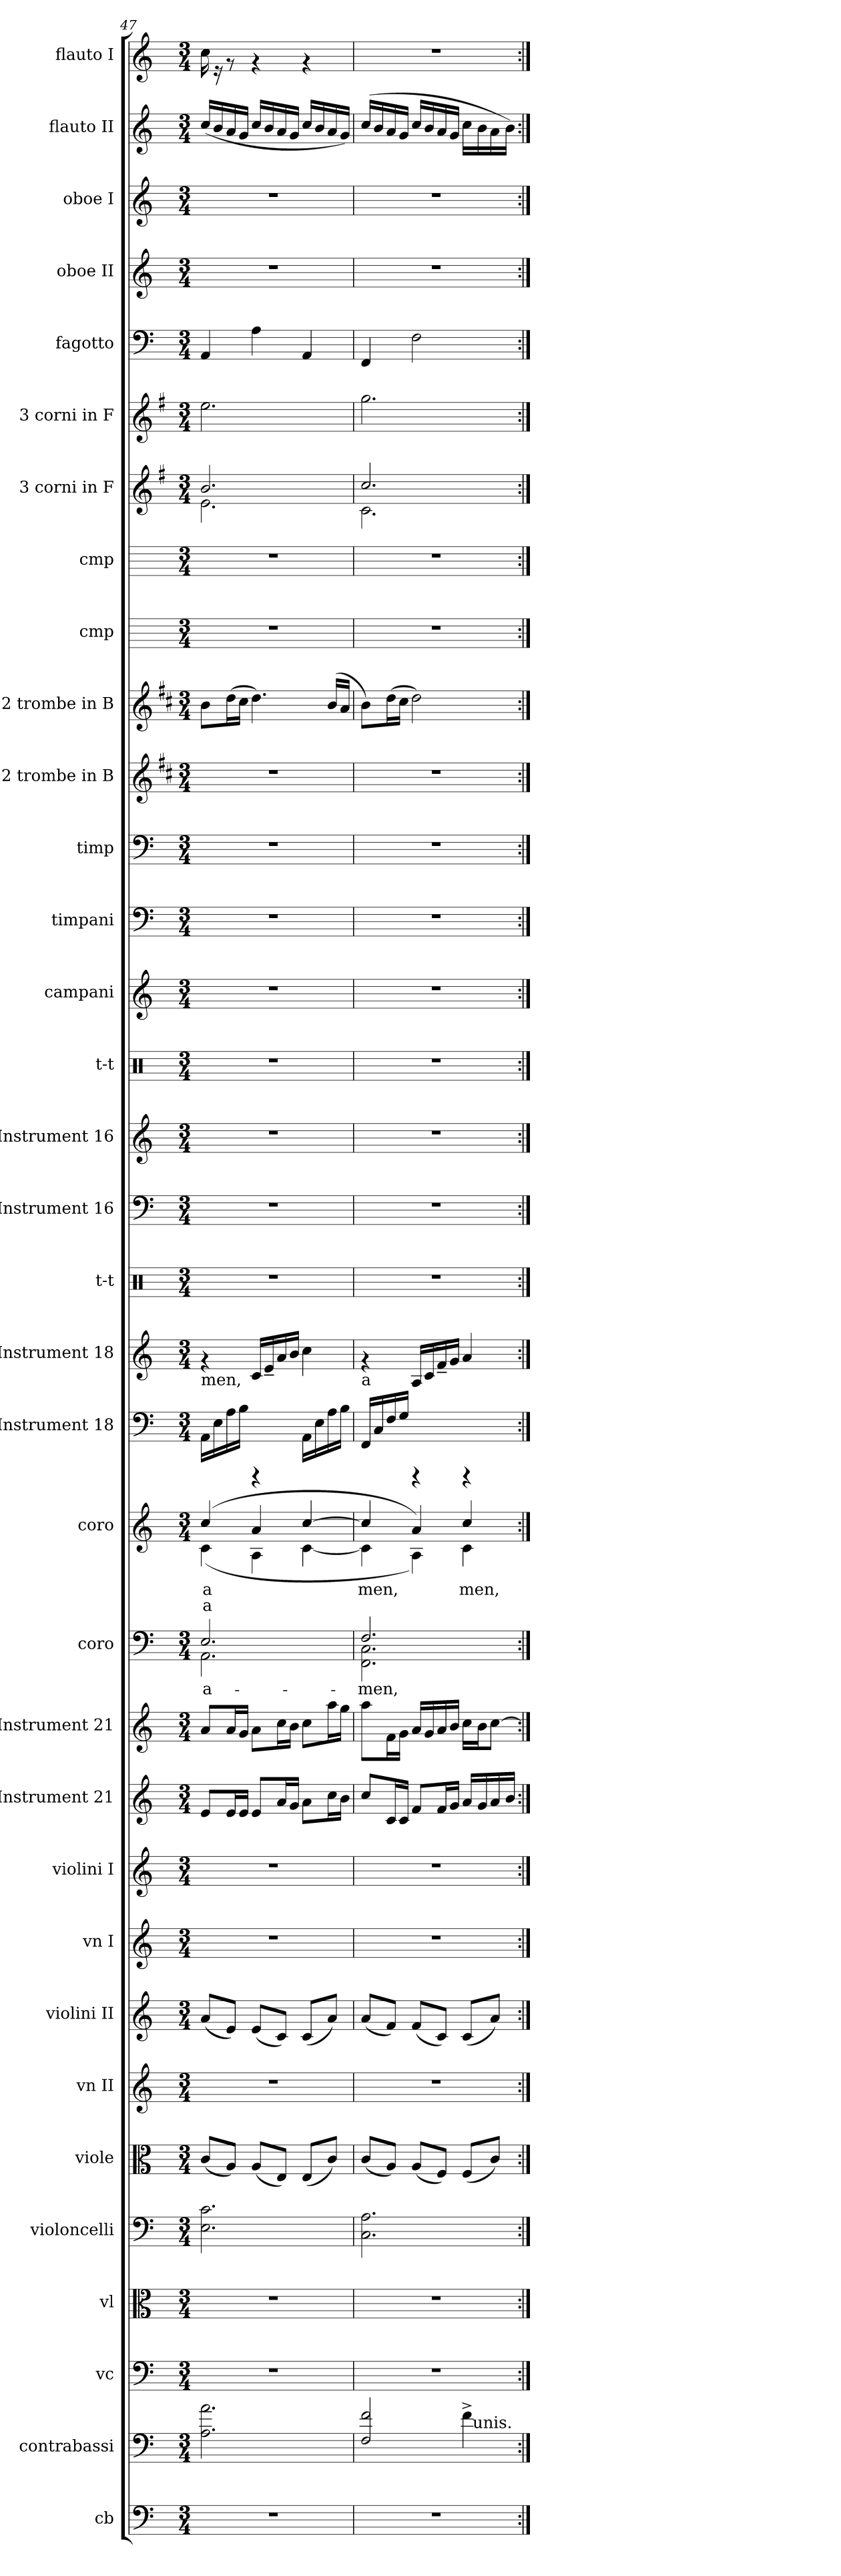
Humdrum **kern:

**kern	**kern	**kern	**kern	**kern	**kern	**kern	**kern	**kern	**kern	**kern	**kern	**kern	**text	**kern	**text	**text	**kern	**kern	**kern	**kern	**kern	**kern	**kern	**kern	**kern	**kern	**kern	**kern	**kern	**kern	**kern	**kern	**kern	**kern	**kern	**kern
*part34	*part33	*part32	*part31	*part30	*part29	*part28	*part27	*part26	*part25	*part24	*part23	*part22	*part22	*part21	*part21	*part21	*part20	*part19	*part18	*part17	*part16	*part15	*part14	*part13	*part12	*part11	*part10	*part9	*part8	*part7	*part6	*part5	*part4	*part3	*part2	*part1
*staff34	*staff33	*staff32	*staff31	*staff30	*staff29	*staff28	*staff27	*staff26	*staff25	*staff24	*staff23	*staff22	*staff22	*staff21	*staff21	*staff21	*staff20	*staff19	*staff18	*staff17	*staff16	*staff15	*staff14	*staff13	*staff12	*staff11	*staff10	*staff9	*staff8	*staff7	*staff6	*staff5	*staff4	*staff3	*staff2	*staff1
*I"cb	*I"contrabassi	*I"vc	*I"vl	*I"violoncelli	*I"viole	*I"vn II	*I"violini II	*I"vn I	*I"violini I	*I"Instrument 21	*I"Instrument 21	*I"coro	*	*I"coro	*	*	*I"Instrument 18	*I"Instrument 18	*I"t-t	*I"Instrument 16	*I"Instrument 16	*I"t-t	*I"campani	*I"timpani	*I"timp	*I"2 trombe  in B	*I"2 trombe  in B	*I"cmp	*I"cmp	*I"3 corni  in F	*I"3 corni  in F	*I"fagotto	*I"oboe II	*I"oboe I	*I"flauto II	*I"flauto I
*I'cb	*I'cb	*I'vc	*I'vl	*I'vc	*I'vl	*I'vn II	*I'vn II	*I'vn I	*I'vn I	*	*	*	*	*	*	*	*	*	*	*	*	*I't-t	*I'cmp	*I'timp	*I'timp	*	*	*	*	*	*	*I'fag	*I'ob II	*I'ob I	*I'fl II	*I'fl I
*clefF4	*clefF4	*clefF4	*clefC3	*clefF4	*clefC3	*clefG2	*clefG2	*clefG2	*clefG2	*clefG2	*clefG2	*clefF4	*	*clefG2	*	*	*clefF4	*clefG2	*clefX	*clefF4	*clefG2	*clefX	*clefG2	*clefF4	*clefF4	*clefG2	*clefG2	*	*	*clefG2	*clefG2	*clefF4	*clefG2	*clefG2	*clefG2	*clefG2
*	*ITrd7c12	*	*	*	*	*	*	*	*	*	*	*	*	*	*	*	*	*	*	*	*	*	*	*	*	*ITrd1c2	*ITrd1c2	*ITrd-3c-5	*ITrd1c2	*ITrd-3c-5	*ITrd-3c-5	*	*	*	*	*
*k[]	*k[]	*k[]	*k[]	*k[]	*k[]	*k[]	*k[]	*k[]	*k[]	*k[]	*k[]	*k[]	*	*k[]	*	*	*k[]	*k[]	*	*k[]	*k[]	*	*k[]	*k[]	*k[]	*k[]	*k[]	*k[b-]	*k[b-e-]	*k[]	*k[]	*k[]	*k[]	*k[]	*k[]	*k[]
*C:	*C:	*C:	*C:	*C:	*C:	*C:	*C:	*C:	*C:	*C:	*C:	*C:	*	*C:	*	*	*C:	*C:	*	*C:	*C:	*	*C:	*C:	*C:	*C:	*C:	*F:	*B-:	*C:	*C:	*C:	*C:	*C:	*C:	*C:
*M3/4	*M3/4	*M3/4	*M3/4	*M3/4	*M3/4	*M3/4	*M3/4	*M3/4	*M3/4	*M3/4	*M3/4	*M3/4	*	*M3/4	*	*	*M3/4	*M3/4	*M3/4	*M3/4	*M3/4	*M3/4	*M3/4	*M3/4	*M3/4	*M3/4	*M3/4	*M3/4	*M3/4	*M3/4	*M3/4	*M3/4	*M3/4	*M3/4	*M3/4	*M3/4
=47	=47	=47	=47	=47	=47	=47	=47	=47	=47	=47	=47	=47	=47	=47	=47	=47	=47	=47	=47	=47	=47	=47	=47	=47	=47	=47	=47	=47	=47	=47	=47	=47	=47	=47	=47	=47
*	*	*	*	*	*	*	*	*	*	*	*	*^	*	*	*	*	*	*	*	*	*	*	*	*	*	*	*	*	*	*	*	*	*	*	*	*
!	!	!	!	!	!	!	!	!	!	!	!	!	!	!	!	!	!	!	!LO:TX:b:t=men,	!	!	!	!	!	!	!	!	!	!	!	!	!	!	!	!	!	!
!	!	!	!	!	!	!	!	!	!	!	!	!	!	!LO:LY:b:cj	!	!LO:LY:b:cj	!LO:LY:b:cj	!	!	!	!	!	!	!	!	!	!	!	!	!	!	!	!	!	!	!	!
*	*	*	*	*	*	*	*	*	*	*	*	*	*	*	*^	*	*	*	*	*	*	*	*	*	*	*	*	*	*	*	*^	*	*	*	*	*	*
2.r	2.A\ 2.AA\	2.r	2.r	2.c\ 2.E\	(<8c/L	2.r	(<8a/L	2.r	2.r	8e/L	8a/L	2.E/	2.AA\	a-	(>4cc/	(<4c\	a-	-a-	16AA\L	4rf	2.r	2.r	2.r	2.r	2.r	2.r	2.r	2.r	8a\L	2.r	2.r	2.ee/	2.a\	2.aa\	4AA/	2.r	2.r	(<16cc/L	16cc\
.	.	.	.	.	.	.	.	.	.	.	.	.	.	.	.	.	.	.	16E\	.	.	.	.	.	.	.	.	.	.	.	.	.	.	.	.	.	.	16b/	16re
.	.	.	.	.	8A/J)	.	8e/J)	.	.	16e/	16a/	.	.	.	.	.	.	.	16A\	.	.	.	.	.	.	.	.	.	(>16cc\	.	.	.	.	.	.	.	.	16a/	8rf
.	.	.	.	.	.	.	.	.	.	16e/J	16g/J	.	.	.	.	.	.	.	16B\J	.	.	.	.	.	.	.	.	.	16b\J	.	.	.	.	.	.	.	.	16g/J	.
!	!	!	!	!	!	!	!	!	!	!	!	!	!	!	!	!	!LO:LY:b:cj	!LO:LY:b:cj	!	!	!	!	!	!	!	!	!	!	!	!	!	!	!	!	!	!	!	!	!
.	.	.	.	.	(<8A/L	.	(<8e/L	.	.	8e/L	8a\L	.	.	.	4a/	4A\	--	--	4rCCC	16c/L	.	.	.	.	.	.	.	.	4.cc\)	.	.	.	.	.	4A\	.	.	16cc/L	4rf
.	.	.	.	.	.	.	.	.	.	.	.	.	.	.	.	.	.	.	.	16e~>/	.	.	.	.	.	.	.	.	.	.	.	.	.	.	.	.	.	16b/	.
.	.	.	.	.	8E/J)	.	8c/J)	.	.	16a/	16cc\	.	.	.	.	.	.	.	.	16a/	.	.	.	.	.	.	.	.	.	.	.	.	.	.	.	.	.	16a/	.
.	.	.	.	.	.	.	.	.	.	16g/J	16b\J	.	.	.	.	.	.	.	.	16b/J	.	.	.	.	.	.	.	.	.	.	.	.	.	.	.	.	.	16g/J	.
!	!	!	!	!	!	!	!	!	!	!	!	!	!	!	!	!	!LO:LY:b:cj	!LO:LY:b:cj	!	!	!	!	!	!	!	!	!	!	!	!	!	!	!	!	!	!	!	!	!
.	.	.	.	.	(<8E/L	.	(<8c/L	.	.	8a\L	8cc\L	.	.	.	[>4cc/	[<4c\	--	--	16AA\L	4cc\	.	.	.	.	.	.	.	.	.	.	.	.	.	.	4AA/	.	.	16cc/L	4rf
.	.	.	.	.	.	.	.	.	.	.	.	.	.	.	.	.	.	.	16E\	.	.	.	.	.	.	.	.	.	.	.	.	.	.	.	.	.	.	16b/	.
.	.	.	.	.	8c/J)	.	8a/J)	.	.	16cc\	16aa\	.	.	.	.	.	.	.	16A\	.	.	.	.	.	.	.	.	.	(>16a/L	.	.	.	.	.	.	.	.	16a/	.
.	.	.	.	.	.	.	.	.	.	16b\J	16gg\J	.	.	.	.	.	.	.	16B\J	.	.	.	.	.	.	.	.	.	16g/J	.	.	.	.	.	.	.	.	16g/J)	.
=48	=48	=48	=48	=48	=48	=48	=48	=48	=48	=48	=48	=48	=48	=48	=48	=48	=48	=48	=48	=48	=48	=48	=48	=48	=48	=48	=48	=48	=48	=48	=48	=48	=48	=48	=48	=48	=48	=48	=48
!	!	!	!	!	!	!	!	!	!	!	!	!	!	!	!	!	!	!	!	!LO:TX:b:t=a	!	!	!	!	!	!	!	!	!	!	!	!	!	!	!	!	!	!	!
!	!	!	!	!	!	!	!	!	!	!	!	!	!	!LO:LY:b:cj	!	!	!LO:LY:b:cj	!	!	!	!	!	!	!	!	!	!	!	!	!	!	!	!	!	!	!	!	!	!
*	*^	*	*	*	*	*	*	*	*	*	*	*	*	*	*	*	*	*	*	*	*	*	*	*	*	*	*	*	*	*	*	*	*	*	*	*	*	*	*
2.r	2F/ 2FF/	2ryy	2.r	2.r	2.A\ 2.C\	(<8c/L	2.r	(<8a/L	2.r	2.r	8cc/L	8aa\L	2.F/	2.C\ 2.FF\	-men,	4cc/]	4c\]	-men,	.	16FF/L	4rf	2.r	2.r	2.r	2.r	2.r	2.r	2.r	2.r	8a\L)	2.r	2.r	2.ff/	2.f\	2.ccc\	4FF/	2.r	2.r	(>16cc/L	2.r
.	.	.	.	.	.	.	.	.	.	.	.	.	.	.	.	.	.	.	.	16C/	.	.	.	.	.	.	.	.	.	.	.	.	.	.	.	.	.	.	16b/	.
.	.	.	.	.	.	8A/J)	.	8f/J)	.	.	16c/	16f\	.	.	.	.	.	.	.	16F/	.	.	.	.	.	.	.	.	.	(>16cc\	.	.	.	.	.	.	.	.	16a/	.
.	.	.	.	.	.	.	.	.	.	.	16c/J	16g\J	.	.	.	.	.	.	.	16G/J	.	.	.	.	.	.	.	.	.	16b\J	.	.	.	.	.	.	.	.	16g/J	.
!	!	!	!	!	!	!	!	!	!	!	!	!	!	!	!	!	!	!LO:LY:b:cj	!	!	!	!	!	!	!	!	!	!	!	!	!	!	!	!	!	!	!	!	!	!
.	.	.	.	.	.	(<8A/L	.	(<8f/L	.	.	8f/L	16a/L	.	.	.	4a/)	4A\)	.	.	4rCCC	16A/L	.	.	.	.	.	.	.	.	2cc\)	.	.	.	.	.	2F\	.	.	16cc/L	.
.	.	.	.	.	.	.	.	.	.	.	.	16g/	.	.	.	.	.	.	.	.	16c/	.	.	.	.	.	.	.	.	.	.	.	.	.	.	.	.	.	16b/	.
.	.	.	.	.	.	8F/J)	.	8c/J)	.	.	16f/	16a/	.	.	.	.	.	.	.	.	16f~>/	.	.	.	.	.	.	.	.	.	.	.	.	.	.	.	.	.	16a/	.
.	.	.	.	.	.	.	.	.	.	.	16g/J	16b/J	.	.	.	.	.	.	.	.	16g/J	.	.	.	.	.	.	.	.	.	.	.	.	.	.	.	.	.	16g/J	.
!	!	!	!	!	!	!	!	!	!	!	!	!	!	!	!	!	!	!LO:LY:b:cj	!	!	!	!	!	!	!	!	!	!	!	!	!	!	!	!	!	!	!	!	!	!
.	4F^>\	32.ryy	.	.	.	(<8F/L	.	(<8c/L	.	.	16a/L	16cc\L	.	.	.	4cc/	4c\	men,	.	4rCCC	4a/	.	.	.	.	.	.	.	.	.	.	.	.	.	.	.	.	.	16cc\L	.
!	!	!LO:TX:a:t=unis.	!	!	!	!	!	!	!	!	!	!	!	!	!	!	!	!	!	!	!	!	!	!	!	!	!	!	!	!	!	!	!	!	!	!	!	!	!	!
.	.	8ryy	.	.	.	.	.	.	.	.	.	.	.	.	.	.	.	.	.	.	.	.	.	.	.	.	.	.	.	.	.	.	.	.	.	.	.	.	.	.
.	.	.	.	.	.	.	.	.	.	.	16g/	16b\	.	.	.	.	.	.	.	.	.	.	.	.	.	.	.	.	.	.	.	.	.	.	.	.	.	.	16b\	.
.	.	.	.	.	.	8c/J)	.	8a/J)	.	.	16a/	[>8cc\J	.	.	.	.	.	.	.	.	.	.	.	.	.	.	.	.	.	.	.	.	.	.	.	.	.	.	16a\	.
.	.	16ryy	.	.	.	.	.	.	.	.	.	.	.	.	.	.	.	.	.	.	.	.	.	.	.	.	.	.	.	.	.	.	.	.	.	.	.	.	.	.
.	.	.	.	.	.	.	.	.	.	.	16b/J	.	.	.	.	.	.	.	.	.	.	.	.	.	.	.	.	.	.	.	.	.	.	.	.	.	.	.	16b\J)	.
.	.	64ryy	.	.	.	.	.	.	.	.	.	.	.	.	.	.	.	.	.	.	.	.	.	.	.	.	.	.	.	.	.	.	.	.	.	.	.	.	.	.
*	*	*	*	*	*	*	*	*	*	*	*	*	*v	*v	*	*	*	*	*	*	*	*	*	*	*	*	*	*	*	*	*	*	*v	*v	*	*	*	*	*	*
*	*v	*v	*	*	*	*	*	*	*	*	*	*	*	*	*v	*v	*	*	*	*	*	*	*	*	*	*	*	*	*	*	*	*	*	*	*	*	*	*
=:|!	=:|!	=:|!	=:|!	=:|!	=:|!	=:|!	=:|!	=:|!	=:|!	=:|!	=:|!	=:|!	=:|!	=:|!	=:|!	=:|!	=:|!	=:|!	=:|!	=:|!	=:|!	=:|!	=:|!	=:|!	=:|!	=:|!	=:|!	=:|!	=:|!	=:|!	=:|!	=:|!	=:|!	=:|!	=:|!	=:|!
*-	*-	*-	*-	*-	*-	*-	*-	*-	*-	*-	*-	*-	*-	*-	*-	*-	*-	*-	*-	*-	*-	*-	*-	*-	*-	*-	*-	*-	*-	*-	*-	*-	*-	*-	*-	*-
